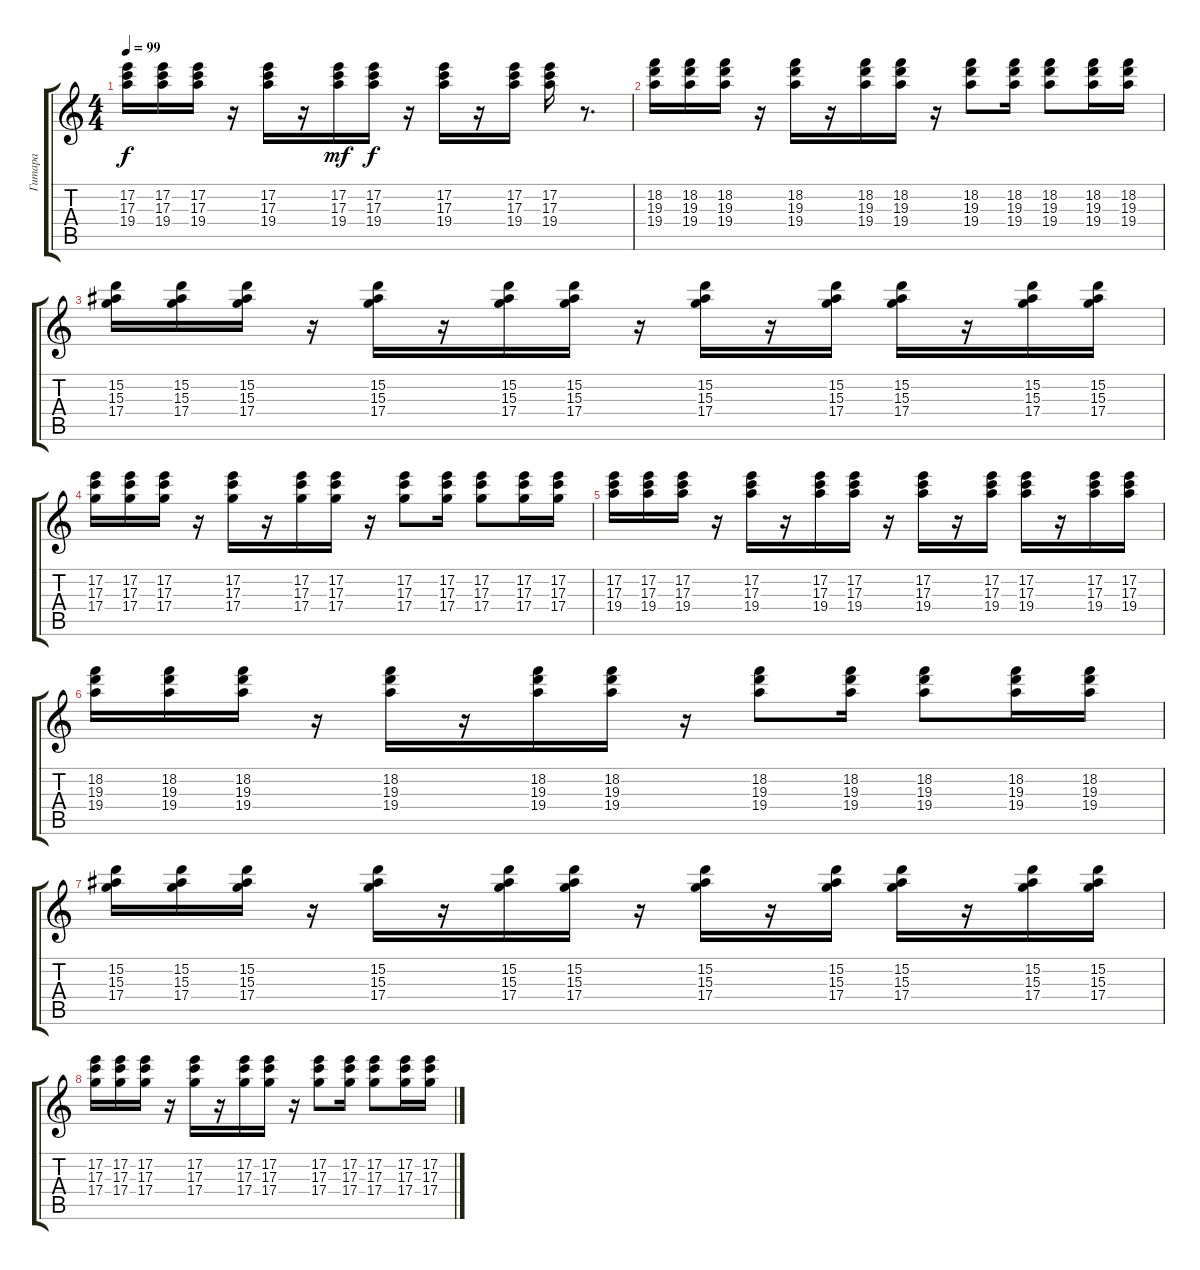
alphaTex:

\track ("Гитара" "Гитара") {instrument electricguitarclean}
\staff {score tabs}
\tuning (E4 B3 G3 D3 A2 E2) {hide}
\ts (4 4)
\tempo 99
\clef g2
\ks c
(17.2 17.3 19.4).16{dy f} (17.2 17.3 19.4).16 (17.2 17.3 19.4).16 r.16 (17.2 17.3 19.4).16 r.16 (17.2 17.3 19.4).16{dy mf} (17.2 17.3 19.4).16{dy f} r.16 (17.2 17.3 19.4).16 r.16 (17.2 17.3 19.4).16 (17.2 17.3 19.4).16 r.8{d} |
(18.2 19.3 19.4).16 (18.2 19.3 19.4).16 (18.2 19.3 19.4).16 r.16 (18.2 19.3 19.4).16 r.16 (18.2 19.3 19.4).16 (18.2 19.3 19.4).16 r.16 (18.2 19.3 19.4).8 (18.2 19.3 19.4).16 (18.2 19.3 19.4).8 (18.2 19.3 19.4).16 (18.2 19.3 19.4).16 |
(15.2 15.3 17.4).16 (15.2 15.3 17.4).16 (15.2 15.3 17.4).16 r.16 (15.2 15.3 17.4).16 r.16 (15.2 15.3 17.4).16 (15.2 15.3 17.4).16 r.16 (15.2 15.3 17.4).16 r.16 (15.2 15.3 17.4).16 (15.2 15.3 17.4).16 r.16 (15.2 15.3 17.4).16 (15.2 15.3 17.4).16 |
(17.2 17.3 17.4).16 (17.2 17.3 17.4).16 (17.2 17.3 17.4).16 r.16 (17.2 17.3 17.4).16 r.16 (17.2 17.3 17.4).16 (17.2 17.3 17.4).16 r.16 (17.2 17.3 17.4).8 (17.2 17.3 17.4).16 (17.2 17.3 17.4).8 (17.2 17.3 17.4).16 (17.2 17.3 17.4).16 |
(17.2 17.3 19.4).16 (17.2 17.3 19.4).16 (17.2 17.3 19.4).16 r.16 (17.2 17.3 19.4).16 r.16 (17.2 17.3 19.4).16 (17.2 17.3 19.4).16 r.16 (17.2 17.3 19.4).16 r.16 (17.2 17.3 19.4).16 (17.2 17.3 19.4).16 r.16 (17.2 17.3 19.4).16 (17.2 17.3 19.4).16 |
(18.2 19.3 19.4).16 (18.2 19.3 19.4).16 (18.2 19.3 19.4).16 r.16 (18.2 19.3 19.4).16 r.16 (18.2 19.3 19.4).16 (18.2 19.3 19.4).16 r.16 (18.2 19.3 19.4).8 (18.2 19.3 19.4).16 (18.2 19.3 19.4).8 (18.2 19.3 19.4).16 (18.2 19.3 19.4).16 |
(15.2 15.3 17.4).16 (15.2 15.3 17.4).16 (15.2 15.3 17.4).16 r.16 (15.2 15.3 17.4).16 r.16 (15.2 15.3 17.4).16 (15.2 15.3 17.4).16 r.16 (15.2 15.3 17.4).16 r.16 (15.2 15.3 17.4).16 (15.2 15.3 17.4).16 r.16 (15.2 15.3 17.4).16 (15.2 15.3 17.4).16 |
(17.2 17.3 17.4).16 (17.2 17.3 17.4).16 (17.2 17.3 17.4).16 r.16 (17.2 17.3 17.4).16 r.16 (17.2 17.3 17.4).16 (17.2 17.3 17.4).16 r.16 (17.2 17.3 17.4).8 (17.2 17.3 17.4).16 (17.2 17.3 17.4).8 (17.2 17.3 17.4).16 (17.2 17.3 17.4).16
